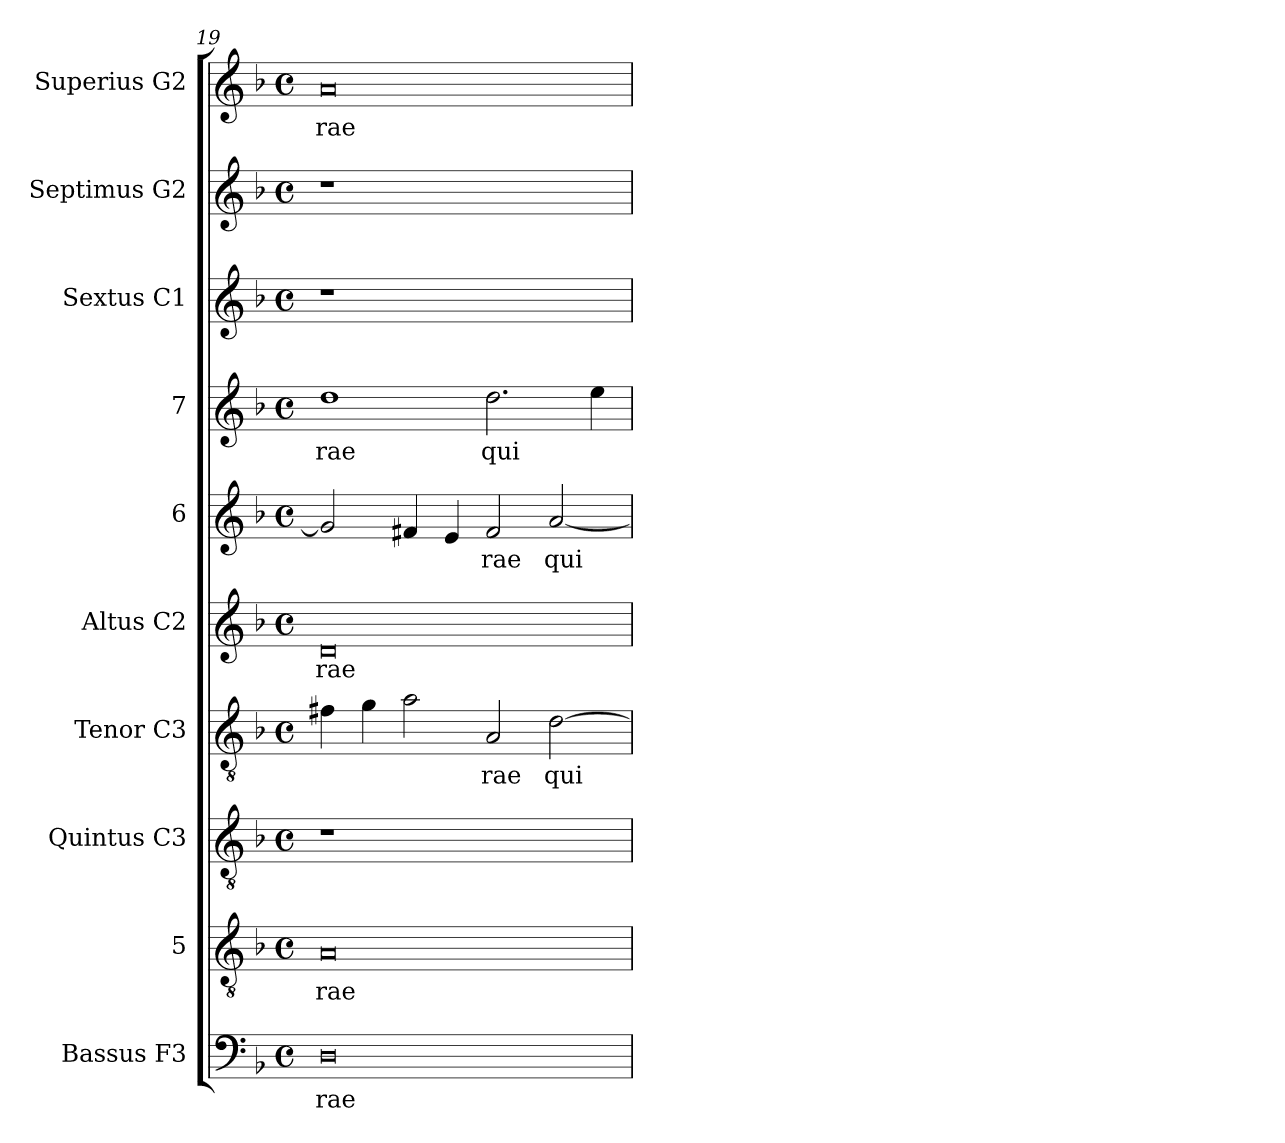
**kern	**text	**kern	**text	**kern	**kern	**text	**kern	**text	**kern	**text	**kern	**text	**kern	**kern	**kern	**text
*part10	*part10	*part9	*part9	*part8	*part7	*part7	*part6	*part6	*part5	*part5	*part4	*part4	*part3	*part2	*part1	*part1
*staff10	*staff10	*staff9	*staff9	*staff8	*staff7	*staff7	*staff6	*staff6	*staff5	*staff5	*staff4	*staff4	*staff3	*staff2	*staff1	*staff1
*I"Bassus  F3	*	*I"5	*	*I"Quintus  C3	*I"Tenor  C3	*	*I"Altus  C2	*	*I"6	*	*I"7	*	*I"Sextus  C1	*I"Septimus  G2	*I"Superius  G2	*
*I'B	*	*	*	*	*I'T	*	*I'A	*	*	*	*	*	*	*	*I'S	*
*clefF4	*	*clefGv2	*	*clefGv2	*clefGv2	*	*clefG2	*	*clefG2	*	*clefG2	*	*clefG2	*clefG2	*clefG2	*
*k[b-]	*	*k[b-]	*	*k[b-]	*k[b-]	*	*k[b-]	*	*k[b-]	*	*k[b-]	*	*k[b-]	*k[b-]	*k[b-]	*
*F:	*	*F:	*	*F:	*F:	*	*F:	*	*F:	*	*F:	*	*F:	*F:	*F:	*
*M4/4	*	*M4/4	*	*M4/4	*M4/4	*	*M4/4	*	*M4/4	*	*M4/4	*	*M4/4	*M4/4	*M4/4	*
*met(c)	*	*met(c)	*	*met(c)	*met(c)	*	*met(c)	*	*met(c)	*	*met(c)	*	*met(c)	*met(c)	*met(c)	*
=19	=19	=19	=19	=19	=19	=19	=19	=19	=19	=19	=19	=19	=19	=19	=19	=19
!	!LO:LY:b:rj	!	!LO:LY:b:cj	!	!	!LO:LY:b:rj	!	!LO:LY:b:rj	!	!LO:LY:b:cj	!	!LO:LY:b:cj	!	!	!	!LO:LY:b:rj
0D	-rae	0A	-rae	1r	4f#X\	--	0d	-rae	2g/]	--	1dd	-rae	1r	1r	0a	-rae
!	!	!	!	!	!	!LO:LY:b:rj	!	!	!	!	!	!	!	!	!	!
.	.	.	.	.	4g\	--	.	.	.	.	.	.	.	.	.	.
!	!	!	!	!	!	!LO:LY:b:rj	!	!	!	!LO:LY:b:cj	!	!	!	!	!	!
.	.	.	.	.	2a\	--	.	.	4f#X/	--	.	.	.	.	.	.
!	!	!	!	!	!	!	!	!	!	!LO:LY:b:cj	!	!	!	!	!	!
.	.	.	.	.	.	.	.	.	4e/	--	.	.	.	.	.	.
!	!	!	!	!	!	!LO:LY:b:rj	!	!	!	!LO:LY:b:cj	!	!LO:LY:b:cj	!	!	!	!
.	.	.	.	1ryy	2A/	-rae	.	.	2f#/	-rae	2.dd\	qui	1ryy	1ryy	.	.
!	!	!	!	!	!	!LO:LY:b:rj	!	!	!	!LO:LY:b:cj	!	!	!	!	!	!
.	.	.	.	.	[>2d\	qui	.	.	[<2a/	qui	.	.	.	.	.	.
!	!	!	!	!	!	!	!	!	!	!	!	!LO:LY:b:cj	!	!	!	!
.	.	.	.	.	.	.	.	.	.	.	4ee\	.	.	.	.	.
=	=	=	=	=	=	=	=	=	=	=	=	=	=	=	=	=
*-	*-	*-	*-	*-	*-	*-	*-	*-	*-	*-	*-	*-	*-	*-	*-	*-
